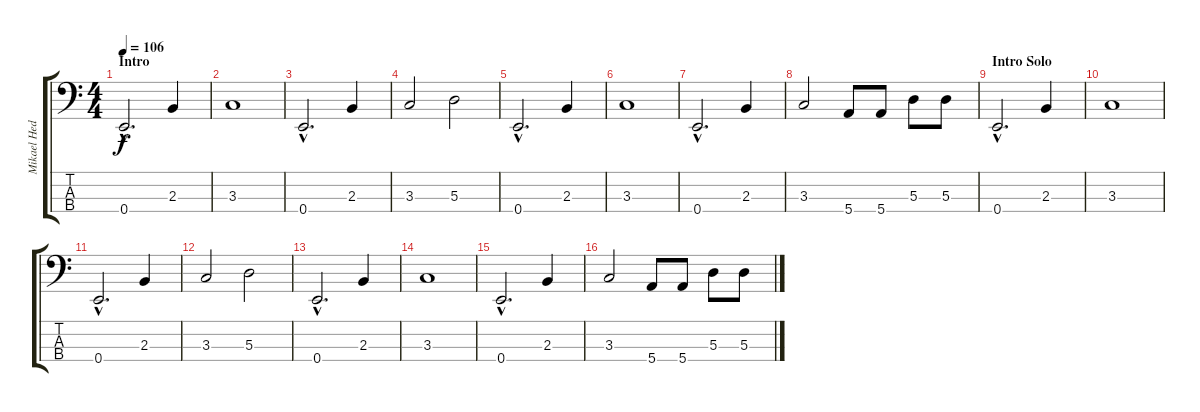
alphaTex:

\track ("Mikael Hedlund" "Mikael Hed") {instrument electricbasspick}
\staff {score tabs}
\tuning (G2 D2 A1 E1) {hide}
\ts (4 4)
\section ("" "Intro")
\tempo 106
\clef f4
\ks c
0.4{hac}.2{d dy f instrument electricbasspick} 2.3.4 |
3.3.1 |
0.4{hac}.2{d} 2.3.4 |
3.3.2 5.3.2 |
0.4{hac}.2{d} 2.3.4 |
3.3.1 |
0.4{hac}.2{d} 2.3.4 |
3.3.2 5.4.8 5.4.8 5.3.8 5.3.8 |
\section ("" "Intro Solo")
0.4{hac}.2{d} 2.3.4 |
3.3.1 |
0.4{hac}.2{d} 2.3.4 |
3.3.2 5.3.2 |
0.4{hac}.2{d} 2.3.4 |
3.3.1 |
0.4{hac}.2{d} 2.3.4 |
3.3.2 5.4.8 5.4.8 5.3.8 5.3.8
